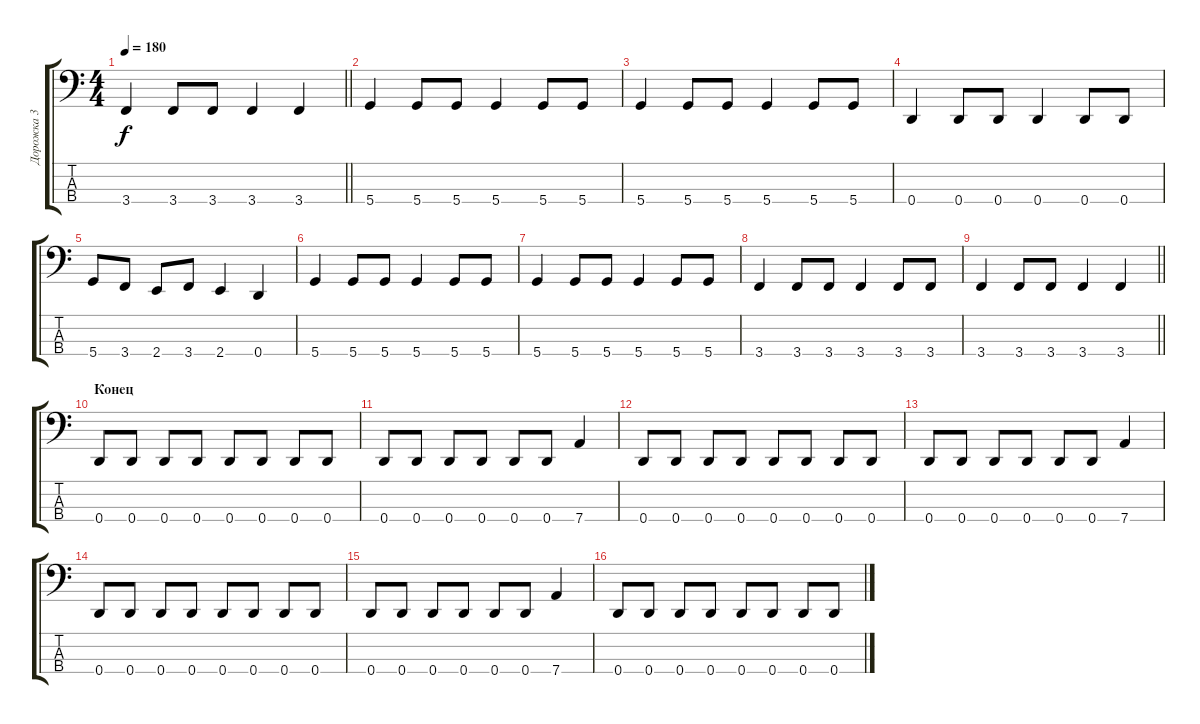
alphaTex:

\track ("Дорожка 3" "Дорожка 3") {instrument electricbassfinger}
\staff {score tabs}
\tuning (F2 C2 G1 D1) {hide}
\ts (4 4)
\tempo 180
\clef f4
\barLineRight lightlight
\ks c
3.4.4{dy f} 3.4.8 3.4.8 3.4.4 3.4.4 |
5.4.4 5.4.8 5.4.8 5.4.4 5.4.8 5.4.8 |
5.4.4 5.4.8 5.4.8 5.4.4 5.4.8 5.4.8 |
0.4.4 0.4.8 0.4.8 0.4.4 0.4.8 0.4.8 |
5.4.8 3.4.8 2.4.8 3.4.8 2.4.4 0.4.4 |
5.4.4 5.4.8 5.4.8 5.4.4 5.4.8 5.4.8 |
5.4.4 5.4.8 5.4.8 5.4.4 5.4.8 5.4.8 |
3.4.4 3.4.8 3.4.8 3.4.4 3.4.8 3.4.8 |
\barLineRight lightlight
3.4.4 3.4.8 3.4.8 3.4.4 3.4.4 |
\section ("" "Конец")
0.4.8 0.4.8 0.4.8 0.4.8 0.4.8 0.4.8 0.4.8 0.4.8 |
0.4.8 0.4.8 0.4.8 0.4.8 0.4.8 0.4.8 7.4.4 |
0.4.8 0.4.8 0.4.8 0.4.8 0.4.8 0.4.8 0.4.8 0.4.8 |
0.4.8 0.4.8 0.4.8 0.4.8 0.4.8 0.4.8 7.4.4 |
0.4.8 0.4.8 0.4.8 0.4.8 0.4.8 0.4.8 0.4.8 0.4.8 |
0.4.8 0.4.8 0.4.8 0.4.8 0.4.8 0.4.8 7.4.4 |
0.4.8 0.4.8 0.4.8 0.4.8 0.4.8 0.4.8 0.4.8 0.4.8
